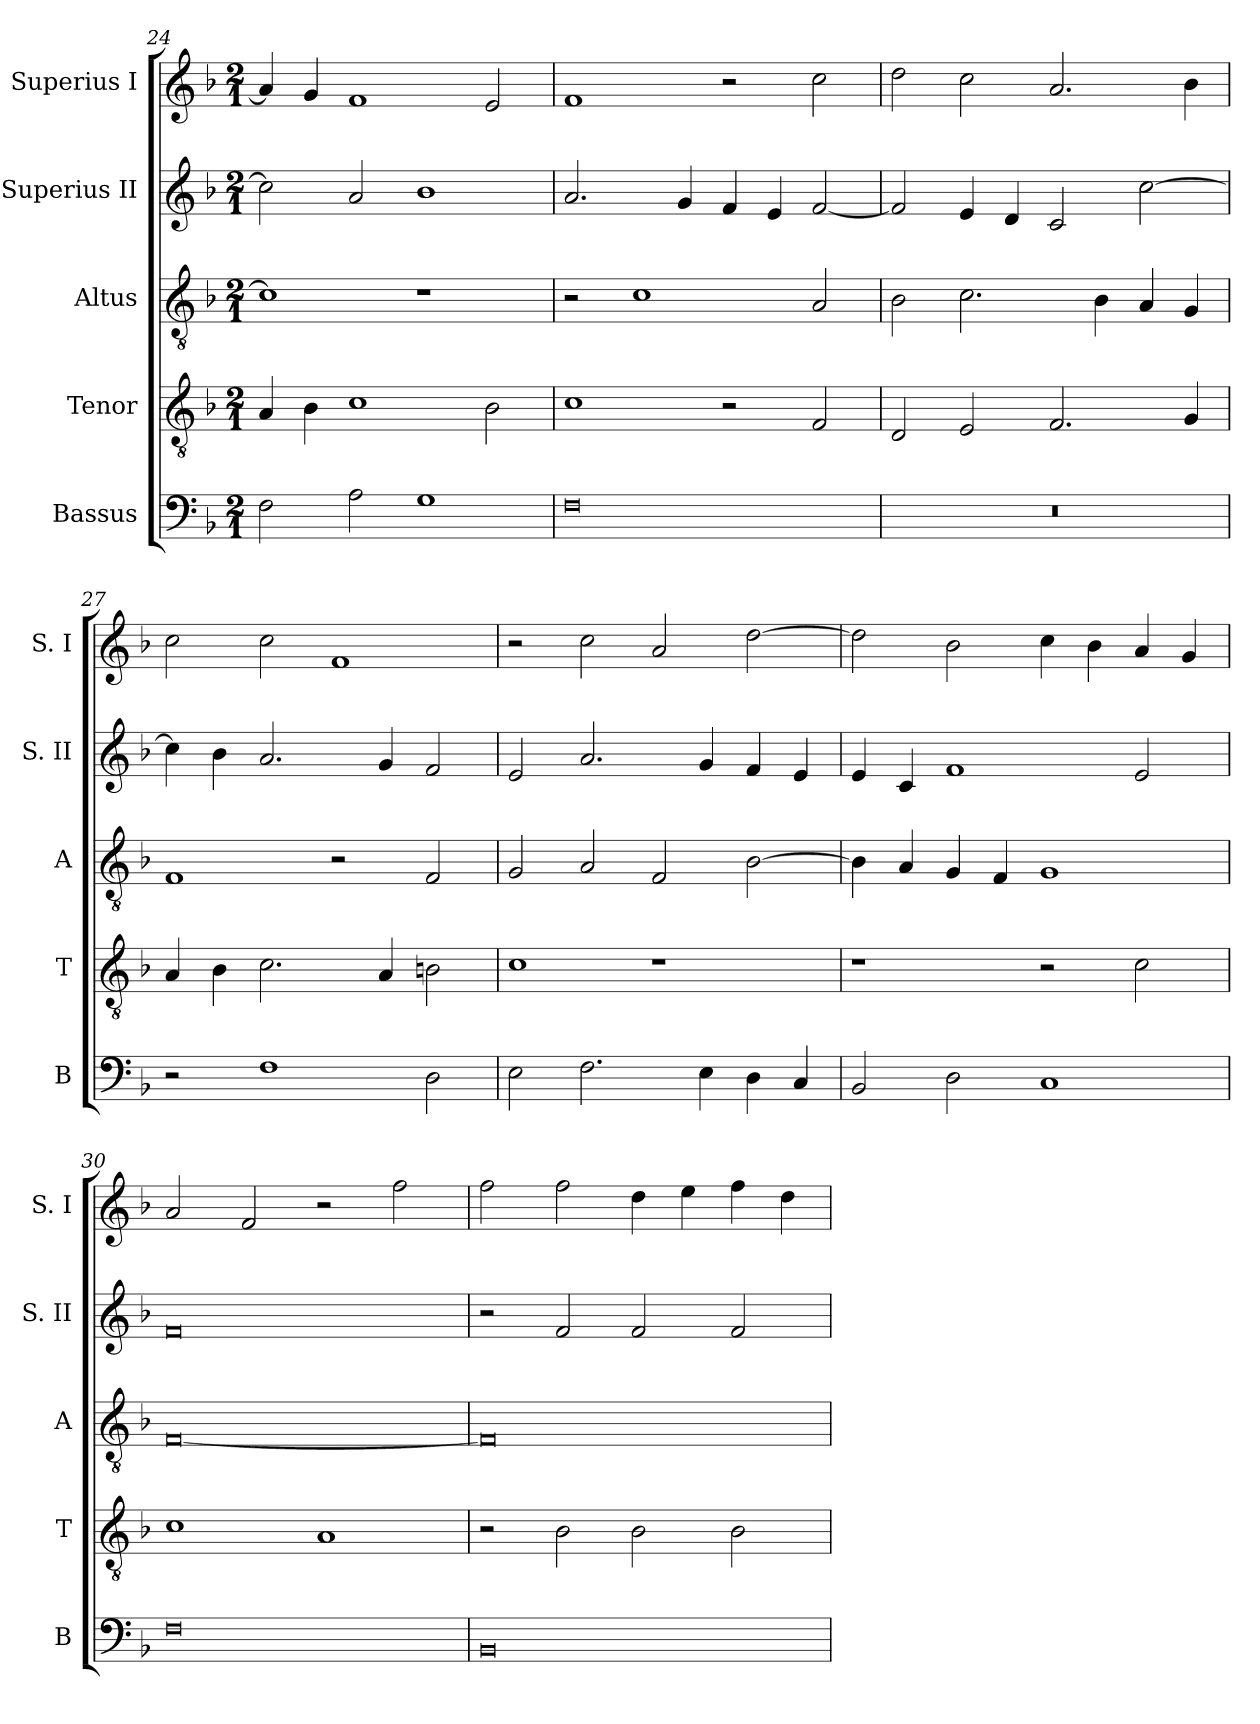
**kern	**kern	**kern	**kern	**kern
*part5	*part4	*part3	*part2	*part1
*staff5	*staff4	*staff3	*staff2	*staff1
*I"Bassus	*I"Tenor	*I"Altus	*I"Superius II	*I"Superius I
*I'B	*I'T	*I'A	*I'S. II	*I'S. I
*clefF4	*clefGv2	*clefGv2	*clefG2	*clefG2
*k[b-]	*k[b-]	*k[b-]	*k[b-]	*k[b-]
*F:	*F:	*F:	*F:	*F:
*M2/1	*M2/1	*M2/1	*M2/1	*M2/1
=24	=24	=24	=24	=24
2F	4A	1c]	2cc]	4a]
.	4B-	.	.	4g
2A	1c	.	2a	1f
1G	.	1r	1b-	.
.	2B-	.	.	2e
=25	=25	=25	=25	=25
0F	1c	2r	2.a	1f
.	.	1c	.	.
.	.	.	4g	.
.	2r	.	4f	2r
.	.	.	4e	.
.	2F	2A	[2f	2cc
=26	=26	=26	=26	=26
0r	2D	2B-	2f]	2dd
.	2E	2.c	4e	2cc
.	.	.	4d	.
.	2.F	.	2c	2.a
.	.	4B-	.	.
.	.	4A	[2cc	.
.	4G	4G	.	4b-
=27	=27	=27	=27	=27
2r	4A	1F	4cc]	2cc
.	4B-	.	4b-	.
1F	2.c	.	2.a	2cc
.	.	2r	.	1f
.	4A	.	4g	.
2D	2Bn	2F	2f	.
=28	=28	=28	=28	=28
2E	1c	2G	2e	2r
2.F	.	2A	2.a	2cc
.	1r	2F	.	2a
4E	.	.	4g	.
4D	.	[2B-	4f	[2dd
4C	.	.	4e	.
=29	=29	=29	=29	=29
2BB-	1r	4B-]	4e	2dd]
.	.	4A	4c	.
2D	.	4G	1f	2b-
.	.	4F	.	.
1C	2r	1G	.	4cc
.	.	.	.	4b-
.	2c	.	2e	4a
.	.	.	.	4g
=30	=30	=30	=30	=30
0F	1c	[0F	0f	2a
.	.	.	.	2f
.	1A	.	.	2r
.	.	.	.	2ff
=31	=31	=31	=31	=31
0BB-	2r	0F]	2r	2ff
.	2B-	.	2f	2ff
.	2B-	.	2f	4dd
.	.	.	.	4ee
.	2B-	.	2f	4ff
.	.	.	.	4dd
=	=	=	=	=
*-	*-	*-	*-	*-
